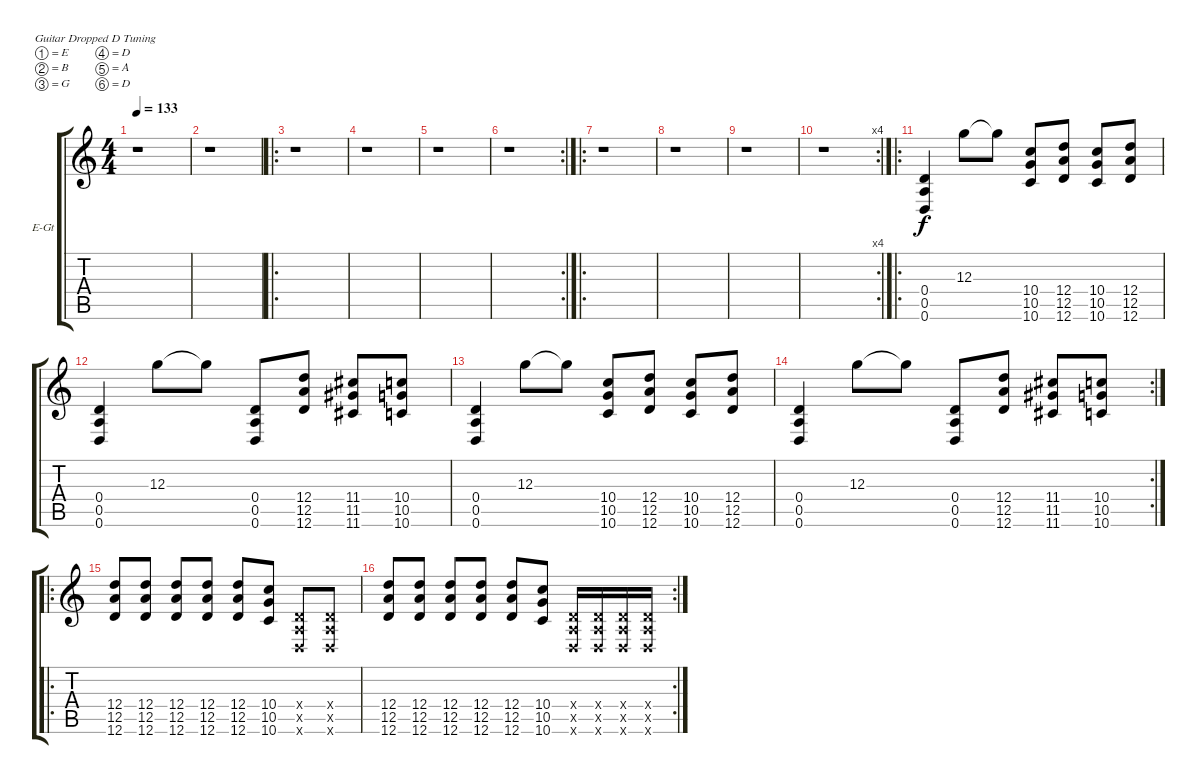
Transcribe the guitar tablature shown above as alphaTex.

\bracketExtendMode groupsimilarinstruments
\firstSystemTrackNameOrientation horizontal
\otherSystemsTrackNameOrientation horizontal
\track ("Tom Morello 2" "E-Gt") {instrument distortionguitar}
\staff {score tabs}
\tuning (E4 B3 G3 D3 A2 D2)
\ts (4 4)
\tempo 133
\clef g2
\ks c
r.1{dy f instrument distortionguitar} |
r.1 |
\ro
r.1 |
r.1 |
r.1 |
\rc 2
r.1 |
\ro
r.1 |
r.1 |
r.1 |
\rc 4
r.1 |
\ro
(0.4 0.5 0.6).4 12.3.8 12.3{t}.8 (10.4 10.5 10.6).8 (12.4 12.5 12.6).8 (10.4 10.5 10.6).8 (12.4 12.5 12.6).8 |
(0.4 0.5 0.6).4 12.3.8 12.3{t}.8 (0.4 0.5 0.6).8 (12.4 12.5 12.6).8 (11.4 11.5 11.6).8 (10.4 10.5 10.6).8 |
(0.4 0.5 0.6).4 12.3.8 12.3{t}.8 (10.4 10.5 10.6).8 (12.4 12.5 12.6).8 (10.4 10.5 10.6).8 (12.4 12.5 12.6).8 |
\rc 2
(0.4 0.5 0.6).4 12.3.8 12.3{t}.8 (0.4 0.5 0.6).8 (12.4 12.5 12.6).8 (11.4 11.5 11.6).8 (10.4 10.5 10.6).8 |
\ro
(12.4 12.5 12.6).8 (12.4 12.5 12.6).8 (12.4 12.5 12.6).8 (12.4 12.5 12.6).8 (12.4 12.5 12.6).8 (10.4 10.5 10.6).8 (0.4{x} 0.5{x} 0.6{x}).8 (0.4{x} 0.5{x} 0.6{x}).8 |
\rc 2
(12.4 12.5 12.6).8 (12.4 12.5 12.6).8 (12.4 12.5 12.6).8 (12.4 12.5 12.6).8 (12.4 12.5 12.6).8 (10.4 10.5 10.6).8 (0.4{x} 0.5{x} 0.6{x}).16 (0.4{x} 0.5{x} 0.6{x}).16 (0.4{x} 0.5{x} 0.6{x}).16 (0.4{x} 0.5{x} 0.6{x}).16
